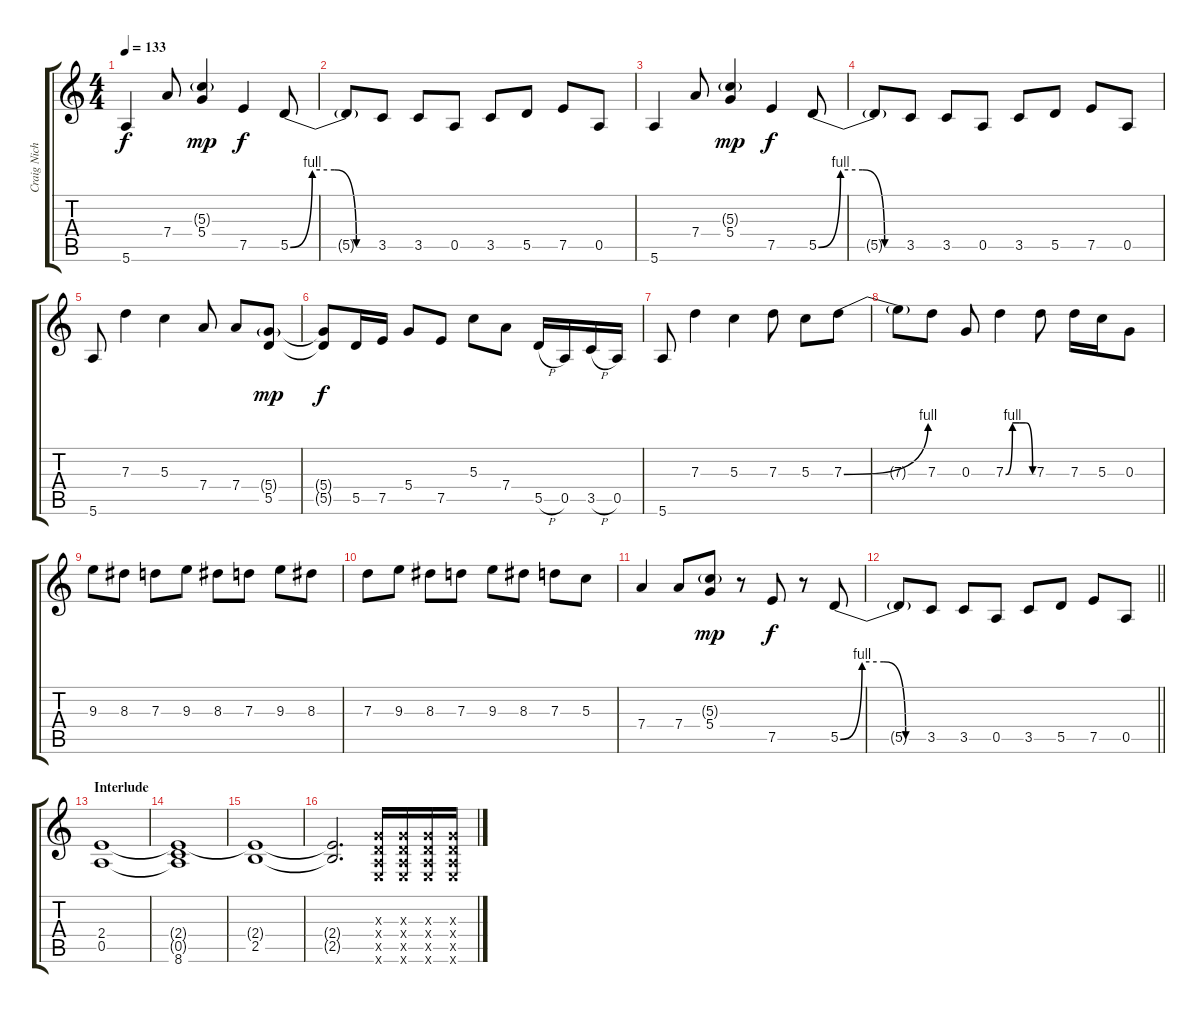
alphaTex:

\track ("Craig Nicholls (Guitar Track)" "Craig Nich") {instrument distortionguitar}
\staff {score tabs}
\tuning (E4 B3 G3 D3 A2 E2) {hide}
\ts (4 4)
\tempo 133
\clef g2
\ks c
5.6.4{dy f} 7.4.8 (5.3{g} 5.4).4{dy mp} 7.5.4{dy f} 5.5{be (custom 0 0 15 4 30 4 45 0 60 0)}.8 |
5.5{t}.8 3.5.8 3.5.8 0.5.8 3.5.8 5.5.8 7.5.8 0.5.8 |
5.6.4 7.4.8 (5.3{g} 5.4).4{dy mp} 7.5.4{dy f} 5.5{be (custom 0 0 15 4 30 4 45 0 60 0)}.8 |
5.5{t}.8 3.5.8 3.5.8 0.5.8 3.5.8 5.5.8 7.5.8 0.5.8 |
5.6.8 7.3.4 5.3.4 7.4.8 7.4.8 (5.4{g} 5.5).8{dy mp} |
(5.4{t} 5.5{t}).8{dy f} 5.5.16 7.5.16 5.4.8 7.5.8 5.3.8 7.4.8 5.5{h}.16 0.5.16 3.5{h}.16 0.5.16 |
5.6.8 7.3.4 5.3.4 7.3.8 5.3.8 7.3{be (bend 0 0 60 4)}.8 |
7.3{t}.8 7.3.8 0.3.8 7.3{be (custom 0 0 15 4 30 4 45 4 60 0)}.4 7.3.8 7.3.16 5.3.16 0.3.8 |
9.3.8 8.3.8 7.3.8 9.3.8 8.3.8 7.3.8 9.3.8 8.3.8 |
7.3.8 9.3.8 8.3.8 7.3.8 9.3.8 8.3.8 7.3.8 5.3.8 |
7.4.4 7.4.8 (5.3{g} 5.4).8{dy mp} r.8 7.5.8{dy f} r.8 5.5{be (custom 0 0 15 4 30 4 45 0 60 0)}.8 |
\barLineRight lightlight
5.5{t}.8 3.5.8 3.5.8 0.5.8 3.5.8 5.5.8 7.5.8 0.5.8 |
\section ("" "Interlude")
(2.4 0.5).1 |
(2.4{t} 0.5{t} 8.6).1 |
(2.4{t} 2.5).1 |
(2.4{t} 2.5{t}).2{d} (0.3{x} 0.4{x} 0.5{x} 0.6{x}).16 (0.3{x} 0.4{x} 0.5{x} 0.6{x}).16 (0.3{x} 0.4{x} 0.5{x} 0.6{x}).16 (0.3{x} 0.4{x} 0.5{x} 0.6{x}).16
